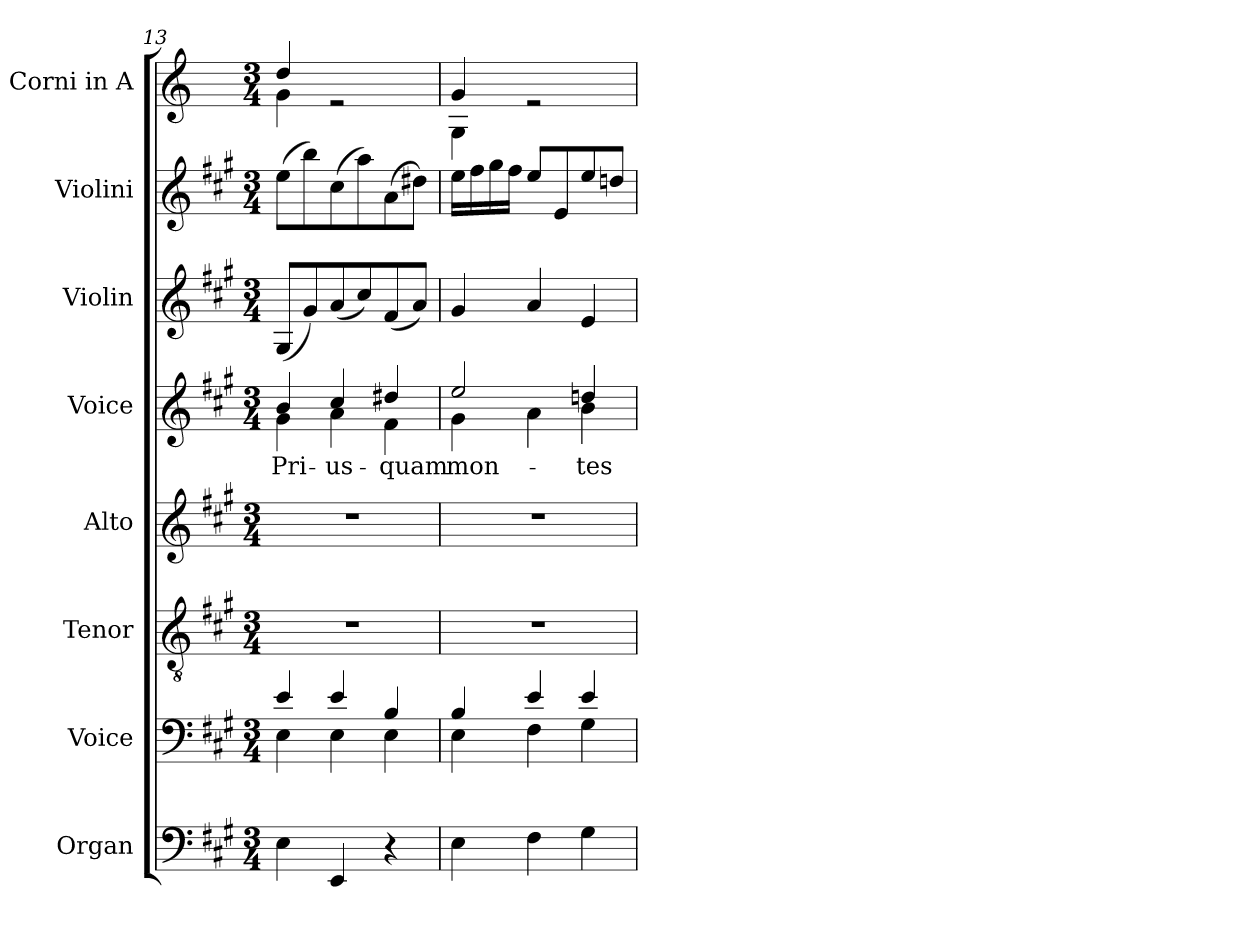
**kern	**kern	**kern	**kern	**kern	**text	**kern	**kern	**kern
*part8	*part7	*part6	*part5	*part4	*part4	*part3	*part2	*part1
*staff8	*staff7	*staff6	*staff5	*staff4	*staff4	*staff3	*staff2	*staff1
*I"Organ	*I"Voice	*I"Tenor	*I"Alto	*I"Voice	*	*I"Violin	*I"Violini	*I"Corni in A
*	*	*	*	*	*	*I'Vln	*I'Vln	*
*clefF4	*clefF4	*clefGv2	*clefG2	*clefG2	*	*clefG2	*clefG2	*clefG2
*	*	*	*	*	*	*	*	*ITrd2c3
*k[f#c#g#]	*k[f#c#g#]	*k[f#c#g#]	*k[f#c#g#]	*k[f#c#g#]	*	*k[f#c#g#]	*k[f#c#g#]	*k[f#c#g#]
*M3/4	*M3/4	*M3/4	*M3/4	*M3/4	*	*M3/4	*M3/4	*M3/4
=13	=13	=13	=13	=13	=13	=13	=13	=13
*	*^	*	*	*	*	*	*	*
!	!	!	!	!	!	!LO:LY:b	!	!	!
*	*	*	*	*	*^	*	*	*	*^
4E\	4e/	4E\	2.r	2.r	4b/	4g#\	Pri-	(8G#/L	(8ee\L	4b/	4e\
.	.	.	.	.	.	.	.	8g#/)	8bb\)	.	.
!	!	!	!	!	!	!	!LO:LY:b	!	!	!	!
4EE/	4e/	4E\	.	.	4cc#/	4a\	-us-	(8a/	(8cc#\	2re	2ryy
.	.	.	.	.	.	.	.	8cc#/)	8aa\)	.	.
!	!	!	!	!	!	!	!LO:LY:b	!	!	!	!
4r	4B/	4E\	.	.	4dd#X/	4f#\	-quam	(8f#/	(8a\	.	.
.	.	.	.	.	.	.	.	8a/J)	8dd#X\J)	.	.
!!LO:PB:g=z	!!
=14	=14	=14	=14	=14	=14	=14	=14	=14	=14	=14	=14
!	!	!	!	!	!	!	!LO:LY:b	!	!	!	!
4E\	4B/	4E\	2.r	2.r	2ee/	4g#\	mon-	4g#/	16ee\LL	4e/	4E\
.	.	.	.	.	.	.	.	.	16ff#\	.	.
.	.	.	.	.	.	.	.	.	16gg#\	.	.
.	.	.	.	.	.	.	.	.	16ff#\JJ	.	.
4F#\	4e/	4F#\	.	.	.	4a\	.	4a/	8ee/L	2re	2ryy
.	.	.	.	.	.	.	.	.	8e/	.	.
!	!	!	!	!	!	!	!LO:LY:b	!	!	!	!
4G#\	4e/	4G#\	.	.	4ddn/	4b\	-tes	4e/	8ee/	.	.
.	.	.	.	.	.	.	.	.	8ddn/J	.	.
*	*v	*v	*	*	*v	*v	*	*	*	*v	*v
=	=	=	=	=	=	=	=	=
*-	*-	*-	*-	*-	*-	*-	*-	*-
